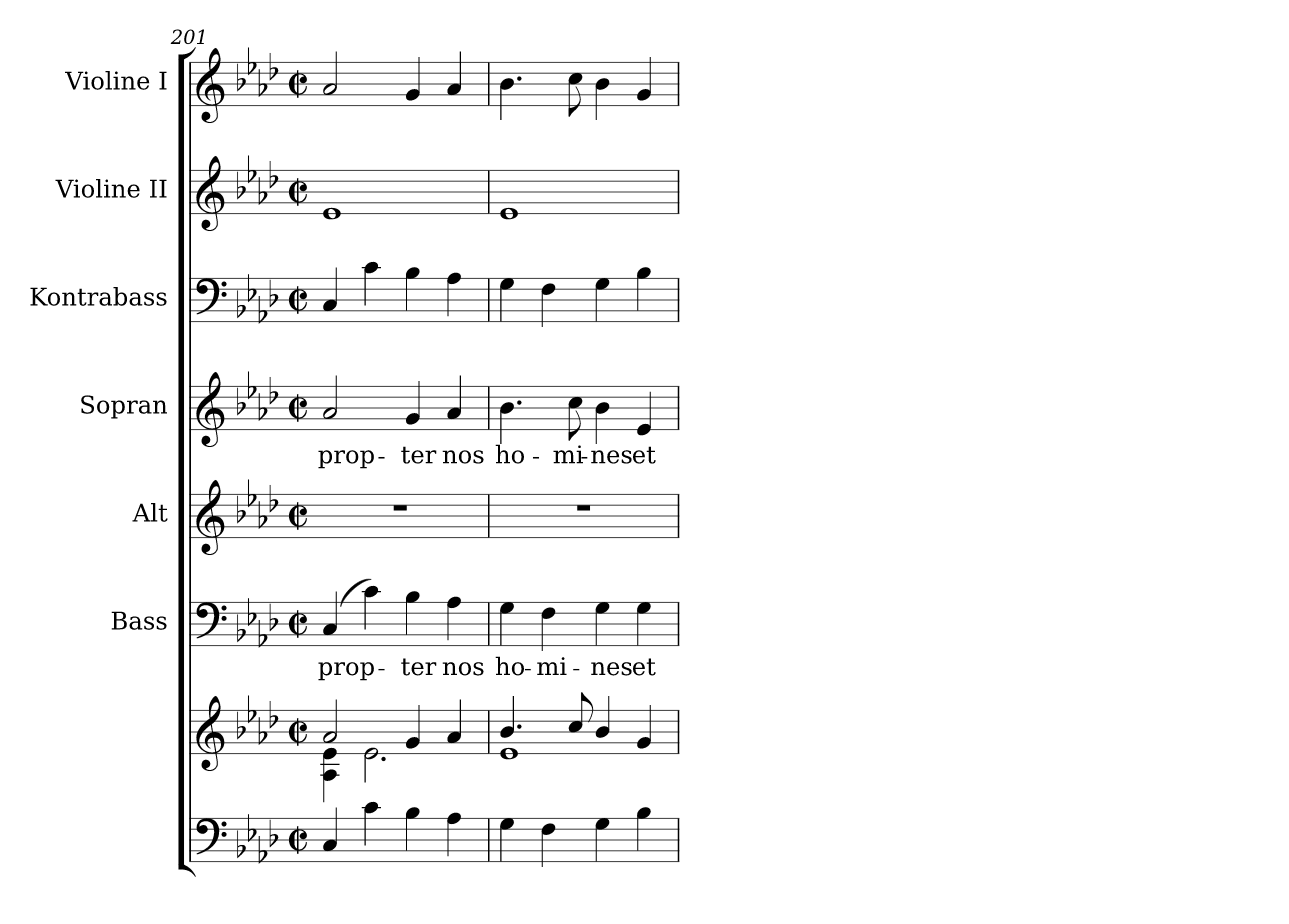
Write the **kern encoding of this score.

**kern	**kern	**kern	**text	**kern	**kern	**text	**kern	**kern	**kern
*part7	*part7	*part6	*part6	*part5	*part4	*part4	*part3	*part2	*part1
*staff8	*staff7	*staff6	*staff6	*staff5	*staff4	*staff4	*staff3	*staff2	*staff1
*	*	*I"Bass	*	*I"Alt	*I"Sopran	*	*I"Kontrabass	*I"Violine II	*I"Violine I
*	*	*I'B.	*	*I'A.	*I'S.	*	*I'Kb.	*I'Vl. II	*I'Vl. I
*clefF4	*clefG2	*clefF4	*	*clefG2	*clefG2	*	*clefF4	*clefG2	*clefG2
*	*	*	*	*	*	*	*ITrd7c12	*	*
*k[b-e-a-d-]	*k[b-e-a-d-]	*k[b-e-a-d-]	*	*k[b-e-a-d-]	*k[b-e-a-d-]	*	*k[b-e-a-d-]	*k[b-e-a-d-]	*k[b-e-a-d-]
*A-:	*A-:	*A-:	*	*A-:	*A-:	*	*A-:	*A-:	*A-:
*M2/2	*M2/2	*M2/2	*	*M2/2	*M2/2	*	*M2/2	*M2/2	*M2/2
*met(c|)	*met(c|)	*met(c|)	*	*met(c|)	*met(c|)	*	*met(c|)	*met(c|)	*met(c|)
=201	=201	=201	=201	=201	=201	=201	=201	=201	=201
*	*^	*	*	*	*	*	*	*	*
!	!	!	!	!LO:LY:b	!	!	!LO:LY:b	!	!	!
4C/	2a-/	4A-\ 4e-\	(4C/	prop-	1r	2a-/	prop-	4CC/	1e-	2a-/
4c\	.	2.e-\	4c\)	.	.	.	.	4C\	.	.
!	!	!	!	!LO:LY:b	!	!	!LO:LY:b	!	!	!
4B-\	4g/	.	4B-\	-ter	.	4g/	-ter	4BB-\	.	4g/
!	!	!	!	!LO:LY:b	!	!	!LO:LY:b	!	!	!
4A-\	4a-/	.	4A-\	nos	.	4a-/	nos	4AA-\	.	4a-/
=202	=202	=202	=202	=202	=202	=202	=202	=202	=202	=202
!	!	!	!	!LO:LY:b	!	!	!LO:LY:b	!	!	!
4G\	4.b-/	1e-	4G\	ho-	1r	4.b-\	ho-	4GG\	1e-	4.b-\
!	!	!	!	!LO:LY:b	!	!	!	!	!	!
4F\	.	.	4F\	-mi-	.	.	.	4FF\	.	.
!	!	!	!	!	!	!	!LO:LY:b	!	!	!
.	8cc/	.	.	.	.	8cc\	-mi-	.	.	8cc\
!	!	!	!	!LO:LY:b	!	!	!LO:LY:b	!	!	!
4G\	4b-/	.	4G\	-nes	.	4b-\	-nes	4GG\	.	4b-\
!	!	!	!	!LO:LY:b	!	!	!LO:LY:b	!	!	!
4B-\	4g/	.	4G\	et	.	4e-/	et	4BB-\	.	4g/
*	*v	*v	*	*	*	*	*	*	*	*
=	=	=	=	=	=	=	=	=	=
*-	*-	*-	*-	*-	*-	*-	*-	*-	*-
